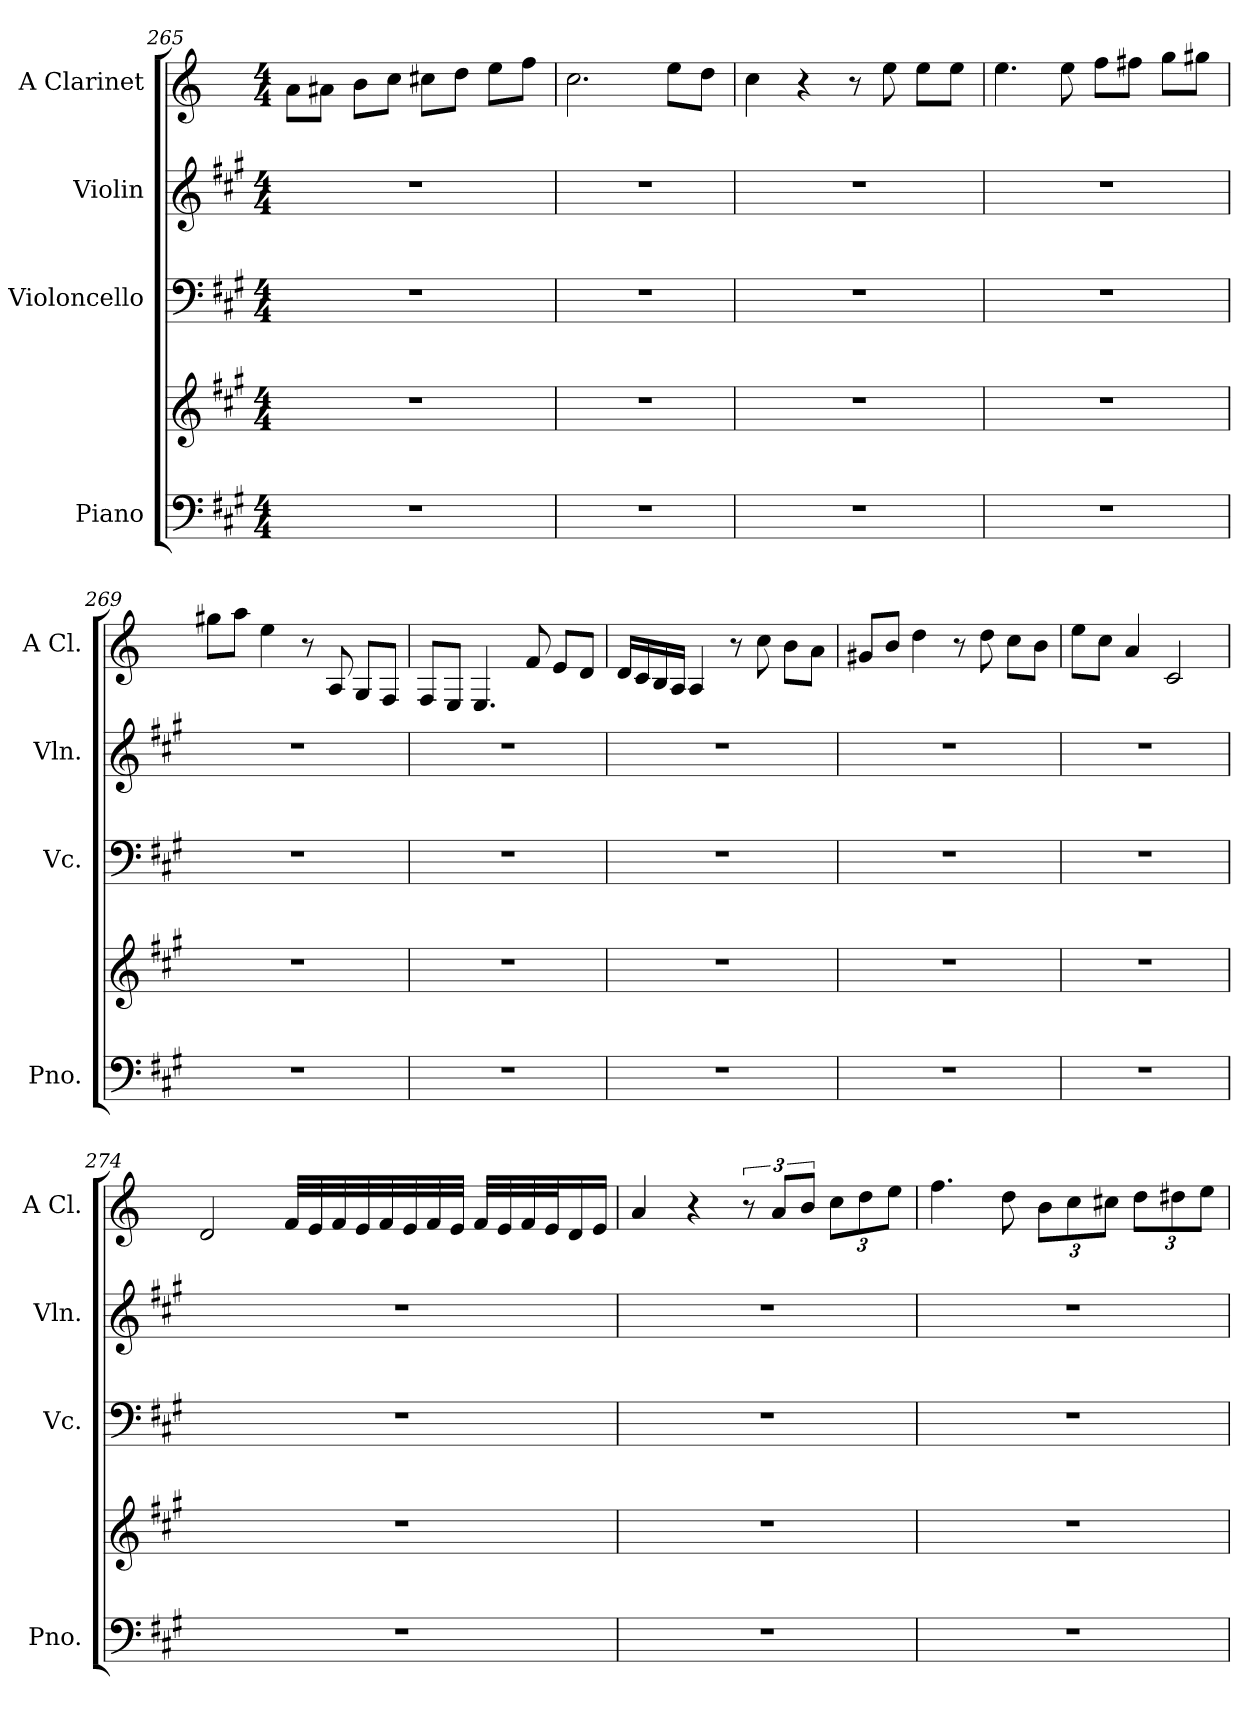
**kern	**kern	**kern	**kern	**kern
*part4	*part4	*part3	*part2	*part1
*staff5	*staff4	*staff3	*staff2	*staff1
*I"Piano	*	*I"Violoncello	*I"Violin	*I"A Clarinet
*I'Pno.	*	*I'Vc.	*I'Vln.	*I'A Cl.
*clefF4	*clefG2	*clefF4	*clefG2	*clefG2
*	*	*	*	*ITrd2c3
*k[f#c#g#]	*k[f#c#g#]	*k[f#c#g#]	*k[f#c#g#]	*k[f#c#g#]
*M4/4	*M4/4	*M4/4	*M4/4	*M4/4
=265	=265	=265	=265	=265
1r	1r	1r	1r	8f#\L
.	.	.	.	8f##X\J
.	.	.	.	8g#\L
.	.	.	.	8a\J
.	.	.	.	8a#X\L
.	.	.	.	8b\J
.	.	.	.	8cc#\L
.	.	.	.	8dd\J
=266	=266	=266	=266	=266
1r	1r	1r	1r	2.a\
.	.	.	.	8cc#\L
.	.	.	.	8b\J
=267	=267	=267	=267	=267
1r	1r	1r	1r	4a\
.	.	.	.	4r
.	.	.	.	8r
.	.	.	.	8cc#\
.	.	.	.	8cc#\L
.	.	.	.	8cc#\J
!!LO:LB:g=z
=268	=268	=268	=268	=268
1r	1r	1r	1r	4.cc#\
.	.	.	.	8cc#\
.	.	.	.	8dd\L
.	.	.	.	8dd#X\J
.	.	.	.	8ee\L
.	.	.	.	8ee#X\J
=269	=269	=269	=269	=269
1r	1r	1r	1r	8ee#X\L
.	.	.	.	8ff#\J
.	.	.	.	4cc#\
.	.	.	.	8r
.	.	.	.	8F#/
.	.	.	.	8E/L
.	.	.	.	8D/J
=270	=270	=270	=270	=270
1r	1r	1r	1r	8D/L
.	.	.	.	8C#/J
.	.	.	.	4.C#/
.	.	.	.	8d/
.	.	.	.	8c#/L
.	.	.	.	8B/J
=271	=271	=271	=271	=271
1r	1r	1r	1r	16B/LL
.	.	.	.	16A/
.	.	.	.	16G#/
.	.	.	.	16F#/JJ
.	.	.	.	4F#/
.	.	.	.	8r
.	.	.	.	8a\
.	.	.	.	8g#\L
.	.	.	.	8f#\J
=272	=272	=272	=272	=272
1r	1r	1r	1r	8e#X/L
.	.	.	.	8g#/J
.	.	.	.	4b\
.	.	.	.	8r
.	.	.	.	8b\
.	.	.	.	8a\L
.	.	.	.	8g#\J
=273	=273	=273	=273	=273
1r	1r	1r	1r	8cc#\L
.	.	.	.	8a\J
.	.	.	.	4f#/
.	.	.	.	2A/
=274	=274	=274	=274	=274
1r	1r	1r	1r	2B/
.	.	.	.	32d/LLL
.	.	.	.	32c#/
.	.	.	.	32d/
.	.	.	.	32c#/
.	.	.	.	32d/
.	.	.	.	32c#/
.	.	.	.	32d/
.	.	.	.	32c#/JJJ
.	.	.	.	32d/LLL
.	.	.	.	32c#/
.	.	.	.	32d/
.	.	.	.	32c#/J
.	.	.	.	16B/
.	.	.	.	16c#/JJ
=275	=275	=275	=275	=275
1r	1r	1r	1r	4f#/
.	.	.	.	4r
.	.	.	.	12r
.	.	.	.	12f#/L
.	.	.	.	12g#/J
.	.	.	.	12a\L
.	.	.	.	12b\
.	.	.	.	12cc#\J
=276	=276	=276	=276	=276
1r	1r	1r	1r	4.dd\
.	.	.	.	8b\
.	.	.	.	12g#\L
.	.	.	.	12a\
.	.	.	.	12a#X\J
.	.	.	.	12b\L
.	.	.	.	12b#X\
.	.	.	.	12cc#\J
=	=	=	=	=
*-	*-	*-	*-	*-
